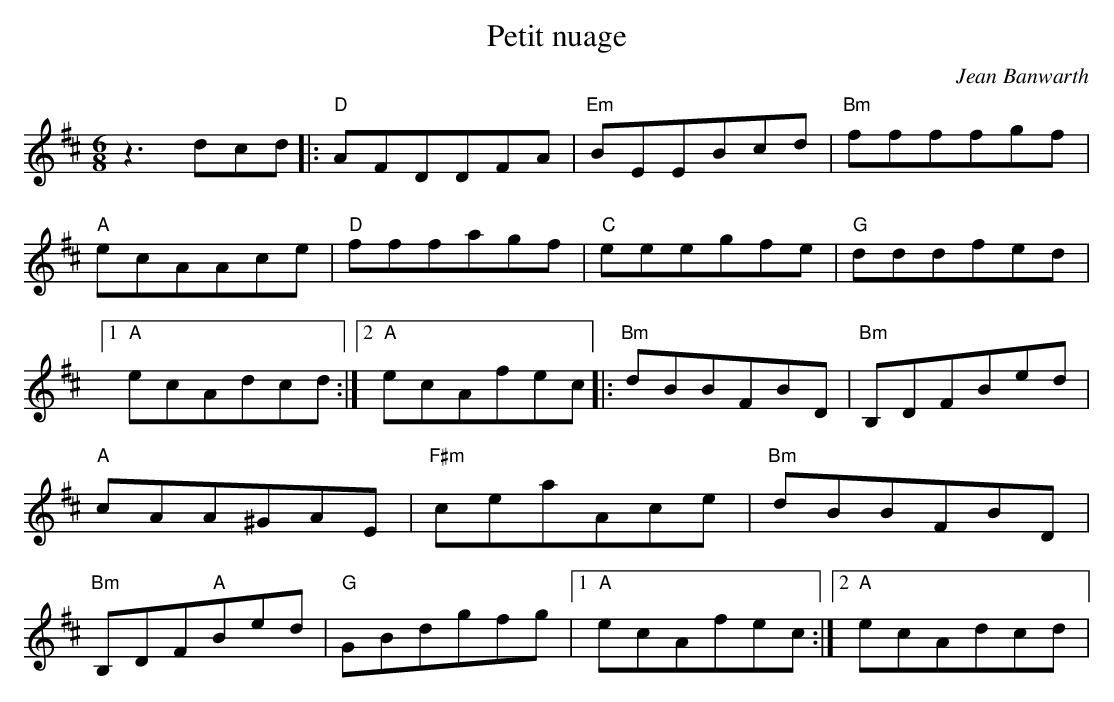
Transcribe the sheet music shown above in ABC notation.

X:1
T:Petit nuage
C:Jean Banwarth
M:6/8
L:1/8
K:D
z3dcd|:"D"AFDDFA|"Em"BEEBcd|"Bm"ffffgf|"A"ecAAce|"D"fffagf|"C"eeegfe|"G"dddfed|1"A"ecAdcd:|2"A"ecAfec|:"Bm"dBBFBD|"Bm"B,DFBed|"A"cAA^GAE|"F#m"ceaAce|"Bm"dBBFBD|"Bm"B,DF"A"Bed|"G"GBdgfg|1"A"ecAfec:|2"A"ecAdcd| \
